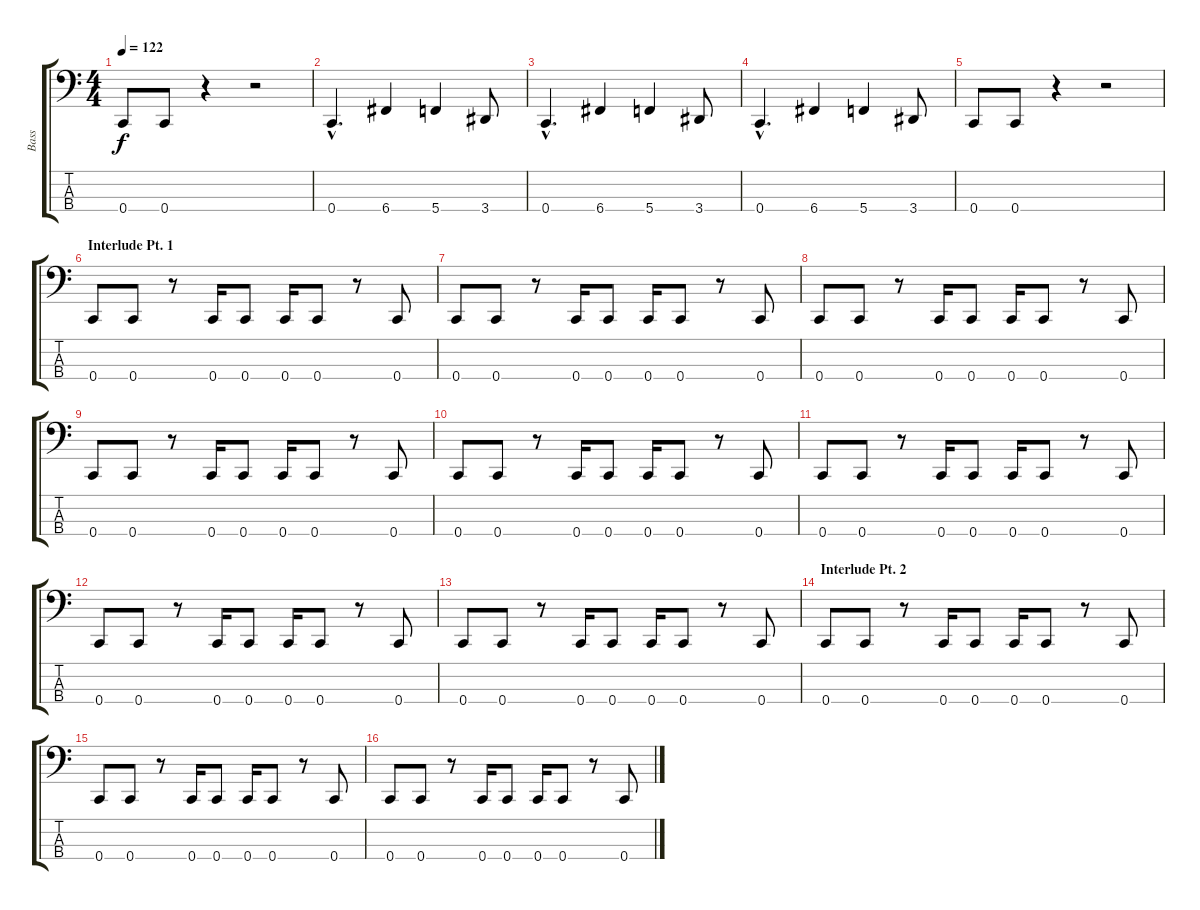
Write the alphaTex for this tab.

\track ("Bass" "Bass") {instrument electricbasspick}
\staff {score tabs}
\tuning (F2 C2 G1 C1) {hide}
\ts (4 4)
\tempo 122
\clef f4
\ks c
0.4.8{dy f} 0.4.8 r.4 r.2 |
0.4{hac}.4{d} 6.4.4 5.4.4 3.4.8 |
0.4{hac}.4{d} 6.4.4 5.4.4 3.4.8 |
0.4{hac}.4{d} 6.4.4 5.4.4 3.4.8 |
0.4.8 0.4.8 r.4 r.2 |
\section ("" "Interlude Pt. 1")
0.4.8 0.4.8 r.8 0.4.16 0.4.8 0.4.16 0.4.8 r.8 0.4.8 |
0.4.8 0.4.8 r.8 0.4.16 0.4.8 0.4.16 0.4.8 r.8 0.4.8 |
0.4.8 0.4.8 r.8 0.4.16 0.4.8 0.4.16 0.4.8 r.8 0.4.8 |
0.4.8 0.4.8 r.8 0.4.16 0.4.8 0.4.16 0.4.8 r.8 0.4.8 |
0.4.8 0.4.8 r.8 0.4.16 0.4.8 0.4.16 0.4.8 r.8 0.4.8 |
0.4.8 0.4.8 r.8 0.4.16 0.4.8 0.4.16 0.4.8 r.8 0.4.8 |
0.4.8 0.4.8 r.8 0.4.16 0.4.8 0.4.16 0.4.8 r.8 0.4.8 |
0.4.8 0.4.8 r.8 0.4.16 0.4.8 0.4.16 0.4.8 r.8 0.4.8 |
\section ("" "Interlude Pt. 2")
0.4.8 0.4.8 r.8 0.4.16 0.4.8 0.4.16 0.4.8 r.8 0.4.8 |
0.4.8 0.4.8 r.8 0.4.16 0.4.8 0.4.16 0.4.8 r.8 0.4.8 |
0.4.8 0.4.8 r.8 0.4.16 0.4.8 0.4.16 0.4.8 r.8 0.4.8
